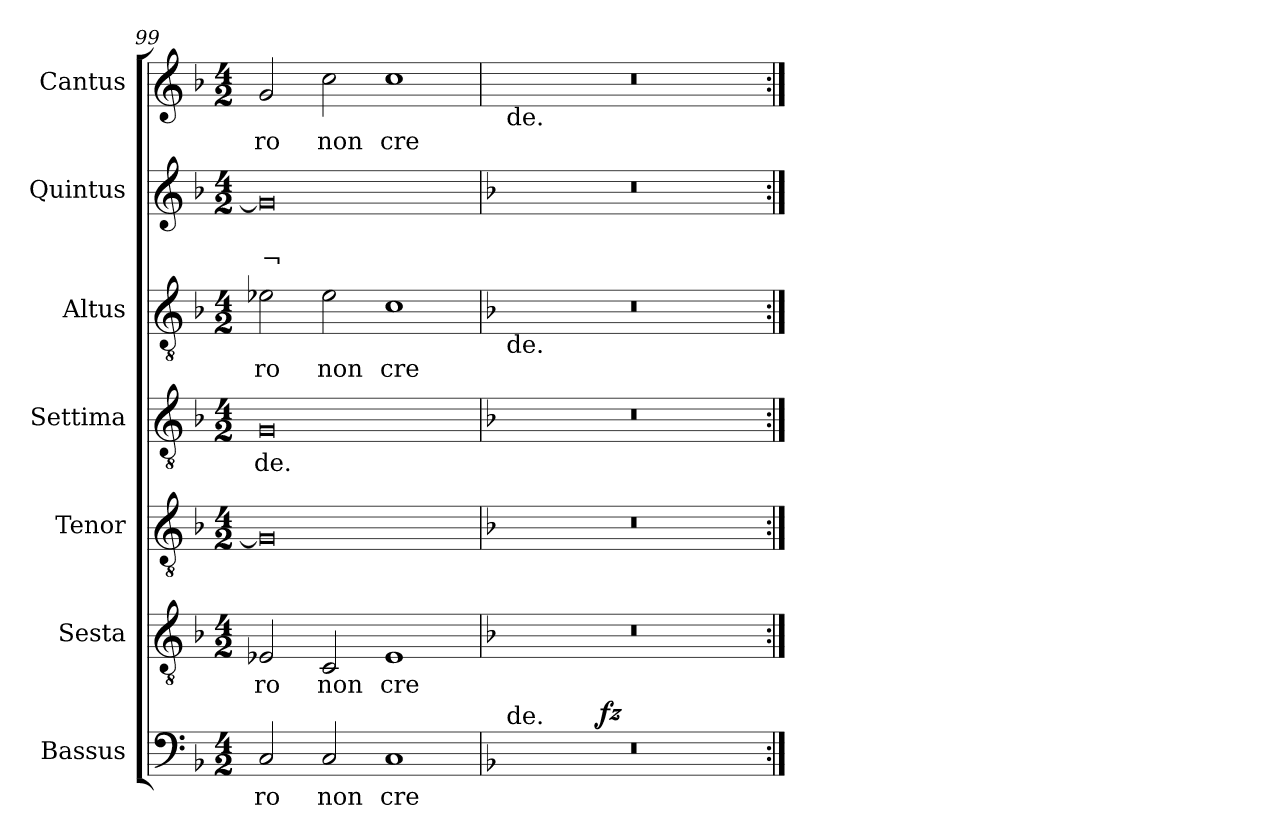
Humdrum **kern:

**kern	**text	**dynam	**kern	**text	**dynam	**kern	**kern	**text	**kern	**text	**dynam	**kern	**text	**text	**kern	**text
*part7	*part7	*part7	*part6	*part6	*part6	*part5	*part4	*part4	*part3	*part3	*part3	*part2	*part2	*part2	*part1	*part1
*staff7	*staff7	*staff7	*staff6	*staff6	*staff6	*staff5	*staff4	*staff4	*staff3	*staff3	*staff3	*staff2	*staff2	*staff2	*staff1	*staff1
*I"Bassus	*	*	*I"Sesta	*	*	*I"Tenor	*I"Settima	*	*I"Altus	*	*	*I"Quintus	*	*	*I"Cantus	*
*clefF4	*	*	*clefGv2	*	*	*clefGv2	*clefGv2	*	*clefGv2	*	*	*clefG2	*	*	*clefG2	*
*k[b-]	*	*	*k[b-]	*	*	*k[b-]	*k[b-]	*	*k[b-]	*	*	*k[b-]	*	*	*k[b-]	*
*F:	*	*	*F:	*	*	*F:	*F:	*	*F:	*	*	*F:	*	*	*F:	*
*M4/2	*	*	*M4/2	*	*	*M4/2	*M4/2	*	*M4/2	*	*	*M4/2	*	*	*M4/2	*
=99	=99	=99	=99	=99	=99	=99	=99	=99	=99	=99	=99	=99	=99	=99	=99	=99
!	!LO:LY:b:cj	!	!	!LO:LY:b:cj	!	!	!	!LO:LY:b:cj	!	!LO:LY:b:cj	!	!	!	!LO:LY:b:rj	!	!LO:LY:b:cj
2C/	ro	.	2E-X/	ro	.	0G]	0G	de.	2e-X\	ro	.	0g]	.	¬	2g/	ro
!	!LO:LY:b:cj	!	!	!LO:LY:b:cj	!	!	!	!	!	!LO:LY:b:cj	!	!	!	!	!	!LO:LY:b:cj
2C/	non	.	2C/	non	.	.	.	.	2e-\	non	.	.	.	.	2cc\	non
!	!LO:LY:b:cj	!	!	!LO:LY:b:cj	!	!	!	!	!	!LO:LY:b:cj	!	!	!	!	!	!LO:LY:b:cj
1C	cre	.	1E-	cre	.	.	.	.	1c	cre	.	.	.	.	1cc	cre
=100	=100	=100	=100	=100	=100	=100	=100	=100	=100	=100	=100	=100	=100	=100	=100	=100
*	*	*	*k[b-]	*	*	*	*	*	*	*	*	*	*	*	*k[]	*
*	*	*	*F:	*	*	*	*	*	*	*	*	*	*	*	*C:	*
*^	*	*	*^	*	*	*	*	*	*^	*	*	*	*	*	*	*
!	!	!	!	!	!	!	!	!	!	!	!	!	!	!	!	!	!	!LO:TX:b:t=de.	!
!	!	!	!	!	!	!	!	!	!	!	!LO:TX:b:t=de.	!	!	!	!	!	!	!	!
!LO:TX:a:t=de.	!	!	!	!	!	!	!	!	!	!	!	!	!	!	!	!	!	!	!
0r	4ryy	.	.	0r	4ryy	.	.	0r	0r	.	0r	4ryy	.	.	0r	.	.	0r	.
.	8ryy	.	.	.	8ryy	.	.	.	.	.	.	8ryy	.	.	.	.	.	.	.
.	16ryy	.	.	.	16ryy	.	.	.	.	.	.	16ryy	.	.	.	.	.	.	.
.	64ryy	.	.	.	64ryy	.	.	.	.	.	.	64ryy	.	.	.	.	.	.	.
!	!	!	!LO:DY:b	!	!	!	!LO:DY:a	!	!	!	!	!	!	!	!	!	!	!	!
!	!	!	!	!	!	!	!LO:DY:n=1:b	!	!	!	!	!	!	!LO:DY:a	!	!	!	!	!
!	!	!	!	!	!	!	!	!	!	!	!	!	!	!LO:DY:n=1:b	!	!	!	!	!
.	1ryy	.	fz	.	1ryy	.	fz ffff	.	.	.	.	1ryy	.	fz fz	.	.	.	.	.
.	2ryy	.	.	.	2ryy	.	.	.	.	.	.	2ryy	.	.	.	.	.	.	.
.	32.ryy	.	.	.	32.ryy	.	.	.	.	.	.	32.ryy	.	.	.	.	.	.	.
*v	*v	*	*	*	*	*	*	*	*	*	*v	*v	*	*	*	*	*	*	*
*	*	*	*v	*v	*	*	*	*	*	*	*	*	*	*	*	*	*
=:|!	=:|!	=:|!	=:|!	=:|!	=:|!	=:|!	=:|!	=:|!	=:|!	=:|!	=:|!	=:|!	=:|!	=:|!	=:|!	=:|!
*-	*-	*-	*-	*-	*-	*-	*-	*-	*-	*-	*-	*-	*-	*-	*-	*-
